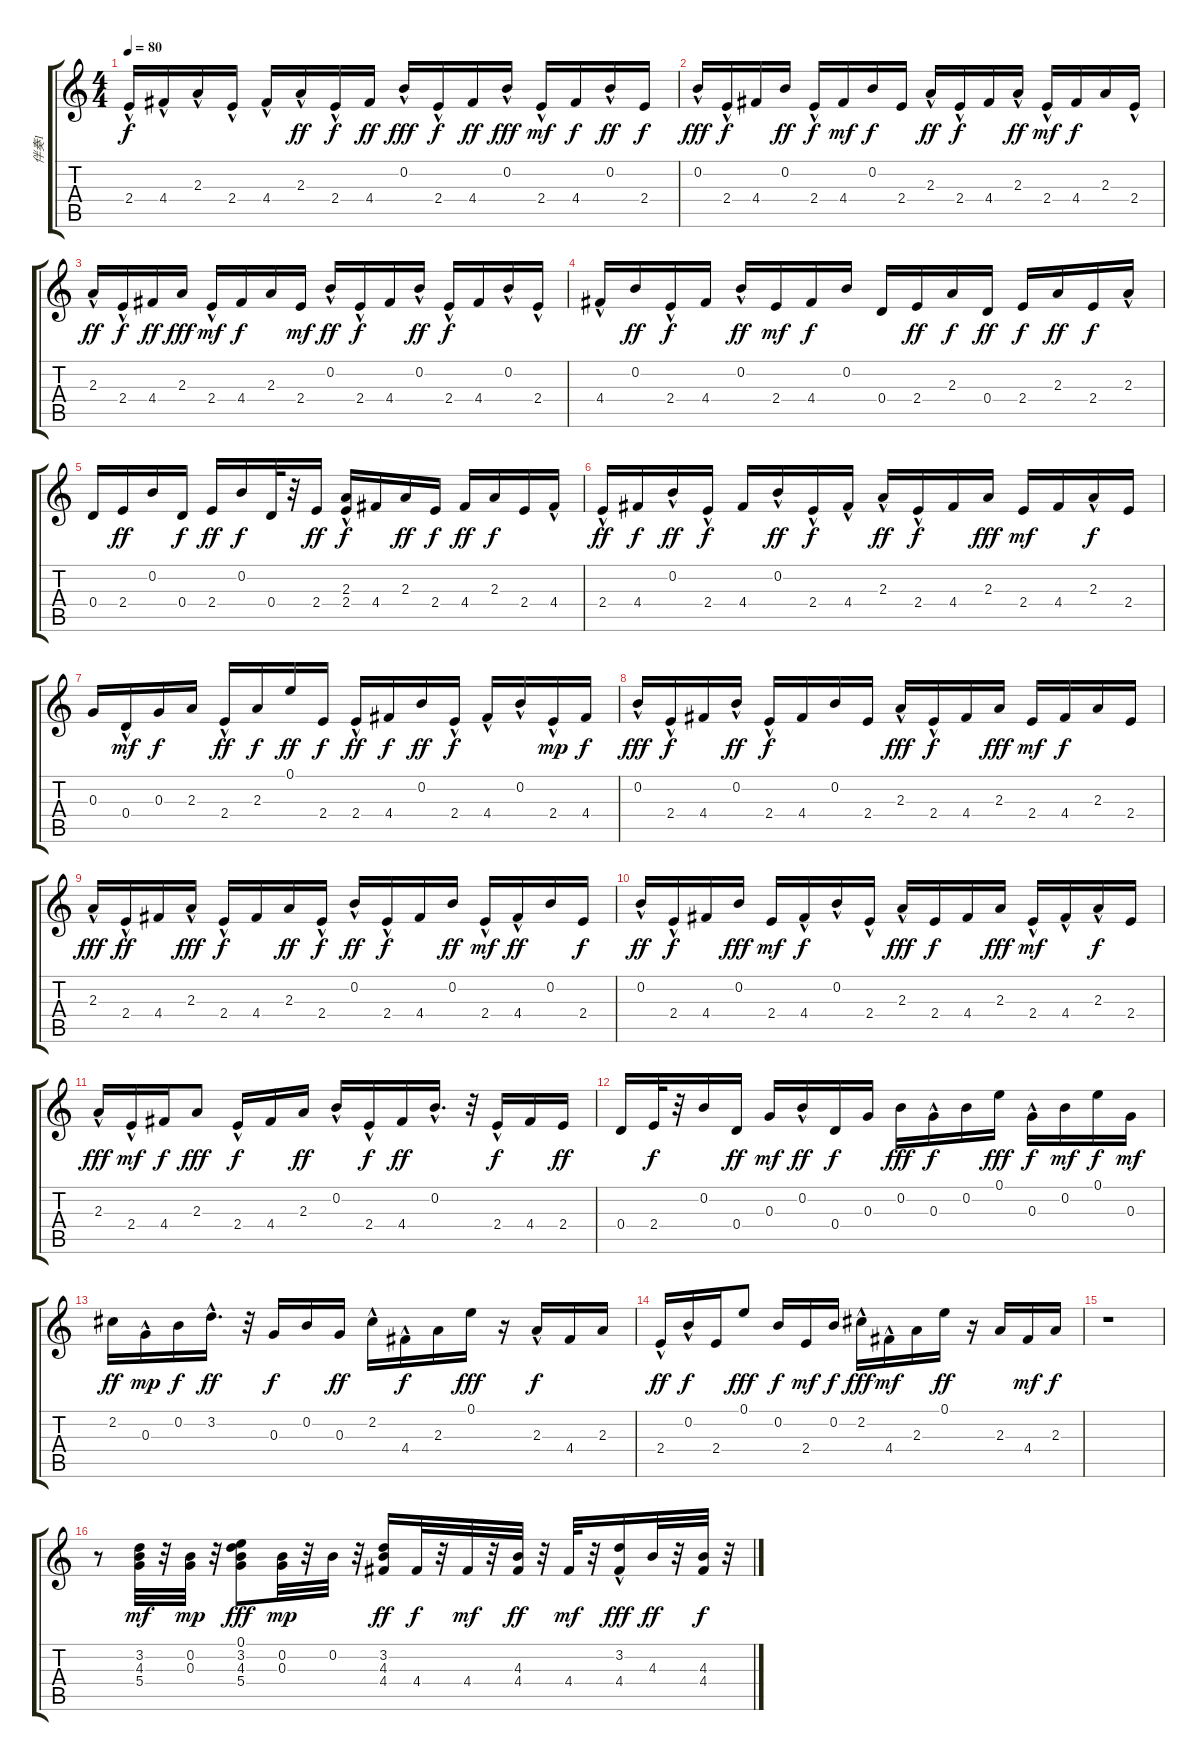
\track ("伴奏1" "伴奏1") {instrument acousticguitarsteel}
\staff {score tabs}
\tuning (E4 B3 G3 D3 A2 E2) {hide}
\ts (4 4)
\tempo 80
\clef g2
\ks c
2.4{hac}.16{dy f} 4.4{hac}.16 2.3{hac}.16 2.4{hac}.16 4.4{hac}.16 2.3{hac}.16{dy ff} 2.4{hac}.16{dy f} 4.4.16{dy ff} 0.2{hac}.16{dy fff} 2.4{hac}.16{dy f} 4.4.16{dy ff} 0.2{hac}.16{dy fff} 2.4{hac}.16{dy mf} 4.4.16{dy f} 0.2{hac}.16{dy ff} 2.4.16{dy f} |
0.2{hac}.16{dy fff} 2.4{hac}.16{dy f} 4.4.16 0.2.16{dy ff} 2.4{hac}.16{dy f} 4.4.16{dy mf} 0.2.16{dy f} 2.4.16 2.3{hac}.16{dy ff} 2.4{hac}.16{dy f} 4.4.16 2.3{hac}.16{dy ff} 2.4{hac}.16{dy mf} 4.4.16{dy f} 2.3.16 2.4{hac}.16 |
2.3{hac}.16{dy ff} 2.4{hac}.16{dy f} 4.4.16{dy ff} 2.3.16{dy fff} 2.4{hac}.16{dy mf} 4.4.16{dy f} 2.3.16 2.4.16{dy mf} 0.2{hac}.16{dy ff} 2.4{hac}.16{dy f} 4.4.16 0.2{hac}.16{dy ff} 2.4{hac}.16{dy f} 4.4.16 0.2{hac}.16 2.4{hac}.16 |
4.4{hac}.16 0.2.16{dy ff} 2.4{hac}.16{dy f} 4.4.16 0.2{hac}.16{dy ff} 2.4.16{dy mf} 4.4.16{dy f} 0.2.16 0.4.16 2.4.16{dy ff} 2.3.16{dy f} 0.4.16{dy ff} 2.4.16{dy f} 2.3.16{dy ff} 2.4.16{dy f} 2.3{hac}.16 |
0.4.16 2.4.16{dy ff} 0.2.16 0.4.16{dy f} 2.4.16{dy ff} 0.2.16{dy f} 0.4.32 r.32 2.4.16{dy ff} (2.3 2.4{hac}).16{dy f} 4.4.16 2.3.16{dy ff} 2.4.16{dy f} 4.4.16{dy ff} 2.3.16{dy f} 2.4.16 4.4{hac}.16 |
2.4{hac}.16{dy ff} 4.4.16{dy f} 0.2{hac}.16{dy ff} 2.4{hac}.16{dy f} 4.4.16 0.2{hac}.16{dy ff} 2.4{hac}.16{dy f} 4.4{hac}.16 2.3{hac}.16{dy ff} 2.4{hac}.16{dy f} 4.4.16 2.3.16{dy fff} 2.4.16{dy mf} 4.4.16 2.3{hac}.16{dy f} 2.4.16 |
0.3.16 0.4{hac}.16{dy mf} 0.3.16{dy f} 2.3.16 2.4{hac}.16{dy ff} 2.3.16{dy f} 0.1.16{dy ff} 2.4.16{dy f} 2.4{hac}.16{dy ff} 4.4.16{dy f} 0.2.16{dy ff} 2.4{hac}.16{dy f} 4.4{hac}.16 0.2{hac}.16 2.4{hac}.16{dy mp} 4.4.16{dy f} |
0.2{hac}.16{dy fff} 2.4{hac}.16{dy f} 4.4.16 0.2{hac}.16{dy ff} 2.4{hac}.16{dy f} 4.4.16 0.2.16 2.4.16 2.3{hac}.16{dy fff} 2.4{hac}.16{dy f} 4.4.16 2.3.16{dy fff} 2.4.16{dy mf} 4.4.16{dy f} 2.3.16 2.4.16 |
2.3{hac}.16{dy fff} 2.4{hac}.16{dy ff} 4.4.16 2.3{hac}.16{dy fff} 2.4{hac}.16{dy f} 4.4.16 2.3.16{dy ff} 2.4{hac}.16{dy f} 0.2{hac}.16{dy ff} 2.4{hac}.16{dy f} 4.4.16 0.2.16{dy ff} 2.4{hac}.16{dy mf} 4.4{hac}.16{dy ff} 0.2.16 2.4.16{dy f} |
0.2{hac}.16{dy ff} 2.4{hac}.16{dy f} 4.4.16 0.2.16{dy fff} 2.4.16{dy mf} 4.4{hac}.16{dy f} 0.2{hac}.16 2.4{hac}.16 2.3{hac}.16{dy fff} 2.4.16{dy f} 4.4.16 2.3.16{dy fff} 2.4{hac}.16{dy mf} 4.4{hac}.16 2.3{hac}.16{dy f} 2.4.16 |
2.3{hac}.16{dy fff} 2.4{hac}.16{dy mf} 4.4.16{dy f} 2.3.8{dy fff} 2.4{hac}.16{dy f} 4.4.16 2.3.16{dy ff} 0.2{hac}.16 2.4{hac}.16{dy f} 4.4.16{dy ff} 0.2{hac}.16{d} r.32 2.4{hac}.16{dy f} 4.4.16 2.4.16{dy ff} |
0.4.16 2.4.32{dy f} r.32 0.2.16 0.4.16{dy ff} 0.3.16{dy mf} 0.2{hac}.16{dy ff} 0.4.16{dy f} 0.3.16 0.2.16{dy fff} 0.3{hac}.16{dy f} 0.2.16 0.1.16{dy fff} 0.3{hac}.16{dy f} 0.2.16{dy mf} 0.1.16{dy f} 0.3.16{dy mf} |
2.2.16{dy ff} 0.3{hac}.16{dy mp} 0.2.16{dy f} 3.2{hac}.16{d dy ff} r.32 0.3.16{dy f} 0.2.16 0.3.16{dy ff} 2.2{hac}.16 4.4{hac}.16{dy f} 2.3.16 0.1.16{dy fff} r.16 2.3{hac}.16{dy f} 4.4.16 2.3.16 |
2.4{hac}.16{dy ff} 0.2{hac}.16{dy f} 2.4.16 0.1.8{dy fff} 0.2.16{dy f} 2.4.16{dy mf} 0.2.16{dy f} 2.2{hac}.16{dy fff} 4.4{hac}.16{dy mf} 2.3.16 0.1.16{dy ff} r.16 2.3.16 4.4.16{dy mf} 2.3.16{dy f} |
r.1 |
r.8 (3.2 4.3 5.4).32{dy mf} r.32 (0.2 0.3).32{dy mp} r.32 (0.1 3.2 4.3 5.4).8{dy fff} (0.2 0.3).32{dy mp} r.32 0.2.32 r.32 (3.2 4.3 4.4).16{dy ff} 4.4.32{dy f} r.32 4.4.32{dy mf} r.32 (4.3 4.4).32{dy ff} r.32 4.4.32{dy mf} r.32 (3.2{hac} 4.4{hac}).16{dy fff} 4.3.32{dy ff} r.32 (4.3 4.4).32{dy f} r.32
